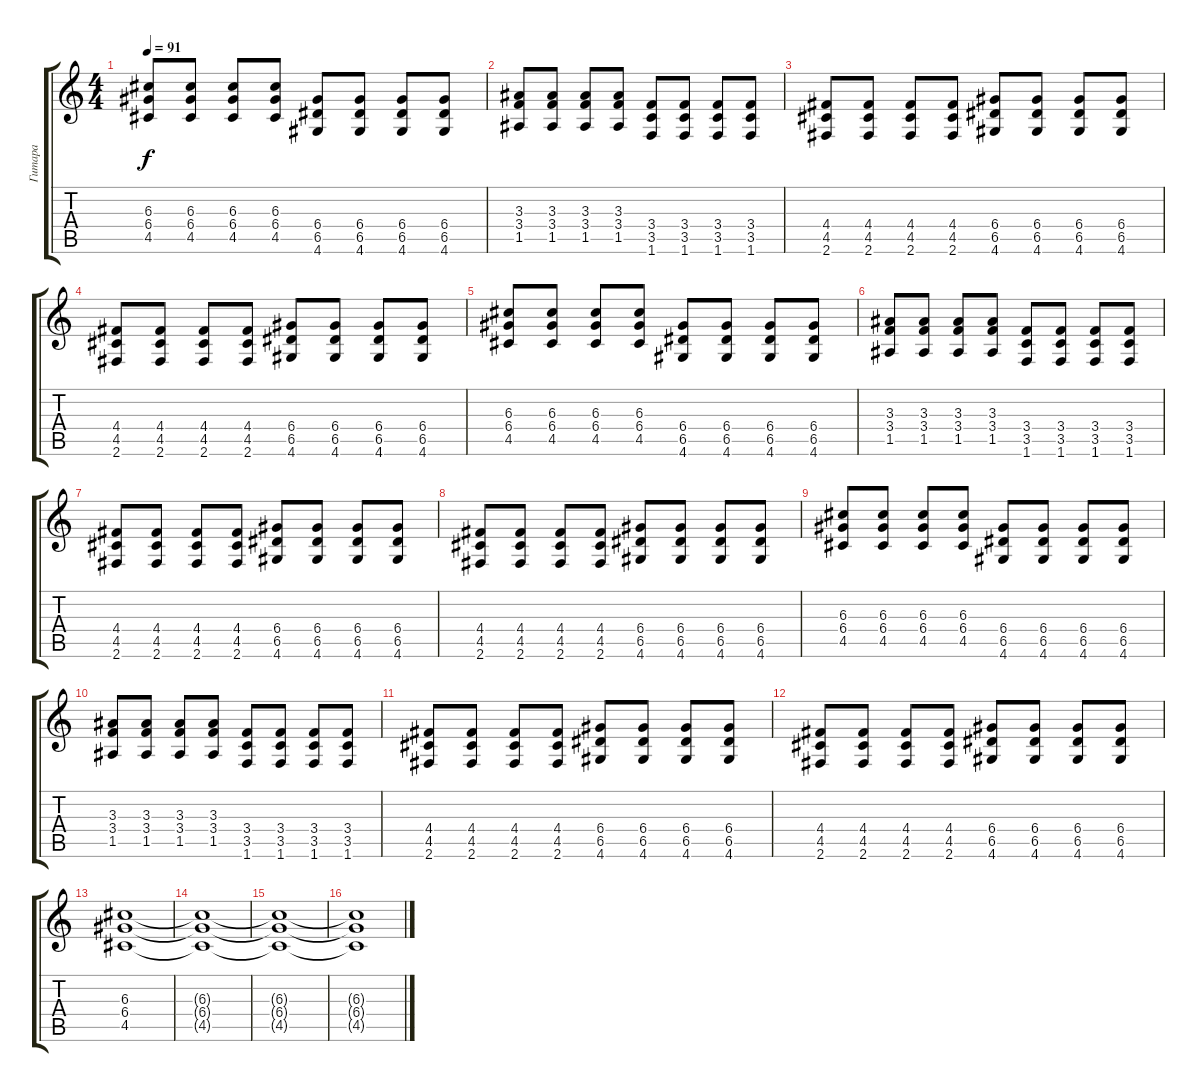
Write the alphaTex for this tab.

\track ("Гитара" "Гитара") {instrument distortionguitar}
\staff {score tabs}
\tuning (E4 B3 G3 D3 A2 E2) {hide}
\ts (4 4)
\tempo 91
\clef g2
\ks c
(6.3 6.4 4.5).8{dy f} (6.3 6.4 4.5).8 (6.3 6.4 4.5).8 (6.3 6.4 4.5).8 (6.4 6.5 4.6).8 (6.4 6.5 4.6).8 (6.4 6.5 4.6).8 (6.4 6.5 4.6).8 |
(3.3 3.4 1.5).8 (3.3 3.4 1.5).8 (3.3 3.4 1.5).8 (3.3 3.4 1.5).8 (3.4 3.5 1.6).8 (3.4 3.5 1.6).8 (3.4 3.5 1.6).8 (3.4 3.5 1.6).8 |
(4.4 4.5 2.6).8 (4.4 4.5 2.6).8 (4.4 4.5 2.6).8 (4.4 4.5 2.6).8 (6.4 6.5 4.6).8 (6.4 6.5 4.6).8 (6.4 6.5 4.6).8 (6.4 6.5 4.6).8 |
(4.4 4.5 2.6).8 (4.4 4.5 2.6).8 (4.4 4.5 2.6).8 (4.4 4.5 2.6).8 (6.4 6.5 4.6).8 (6.4 6.5 4.6).8 (6.4 6.5 4.6).8 (6.4 6.5 4.6).8 |
(6.3 6.4 4.5).8 (6.3 6.4 4.5).8 (6.3 6.4 4.5).8 (6.3 6.4 4.5).8 (6.4 6.5 4.6).8 (6.4 6.5 4.6).8 (6.4 6.5 4.6).8 (6.4 6.5 4.6).8 |
(3.3 3.4 1.5).8 (3.3 3.4 1.5).8 (3.3 3.4 1.5).8 (3.3 3.4 1.5).8 (3.4 3.5 1.6).8 (3.4 3.5 1.6).8 (3.4 3.5 1.6).8 (3.4 3.5 1.6).8 |
(4.4 4.5 2.6).8 (4.4 4.5 2.6).8 (4.4 4.5 2.6).8 (4.4 4.5 2.6).8 (6.4 6.5 4.6).8 (6.4 6.5 4.6).8 (6.4 6.5 4.6).8 (6.4 6.5 4.6).8 |
(4.4 4.5 2.6).8 (4.4 4.5 2.6).8 (4.4 4.5 2.6).8 (4.4 4.5 2.6).8 (6.4 6.5 4.6).8 (6.4 6.5 4.6).8 (6.4 6.5 4.6).8 (6.4 6.5 4.6).8 |
(6.3 6.4 4.5).8 (6.3 6.4 4.5).8 (6.3 6.4 4.5).8 (6.3 6.4 4.5).8 (6.4 6.5 4.6).8 (6.4 6.5 4.6).8 (6.4 6.5 4.6).8 (6.4 6.5 4.6).8 |
(3.3 3.4 1.5).8 (3.3 3.4 1.5).8 (3.3 3.4 1.5).8 (3.3 3.4 1.5).8 (3.4 3.5 1.6).8 (3.4 3.5 1.6).8 (3.4 3.5 1.6).8 (3.4 3.5 1.6).8 |
(4.4 4.5 2.6).8 (4.4 4.5 2.6).8 (4.4 4.5 2.6).8 (4.4 4.5 2.6).8 (6.4 6.5 4.6).8 (6.4 6.5 4.6).8 (6.4 6.5 4.6).8 (6.4 6.5 4.6).8 |
(4.4 4.5 2.6).8 (4.4 4.5 2.6).8 (4.4 4.5 2.6).8 (4.4 4.5 2.6).8 (6.4 6.5 4.6).8 (6.4 6.5 4.6).8 (6.4 6.5 4.6).8 (6.4 6.5 4.6).8 |
(6.3 6.4 4.5).1{volume 7} |
(6.3{t} 6.4{t} 4.5{t}).1 |
(6.3{t} 6.4{t} 4.5{t}).1 |
(6.3{t} 6.4{t} 4.5{t}).1
